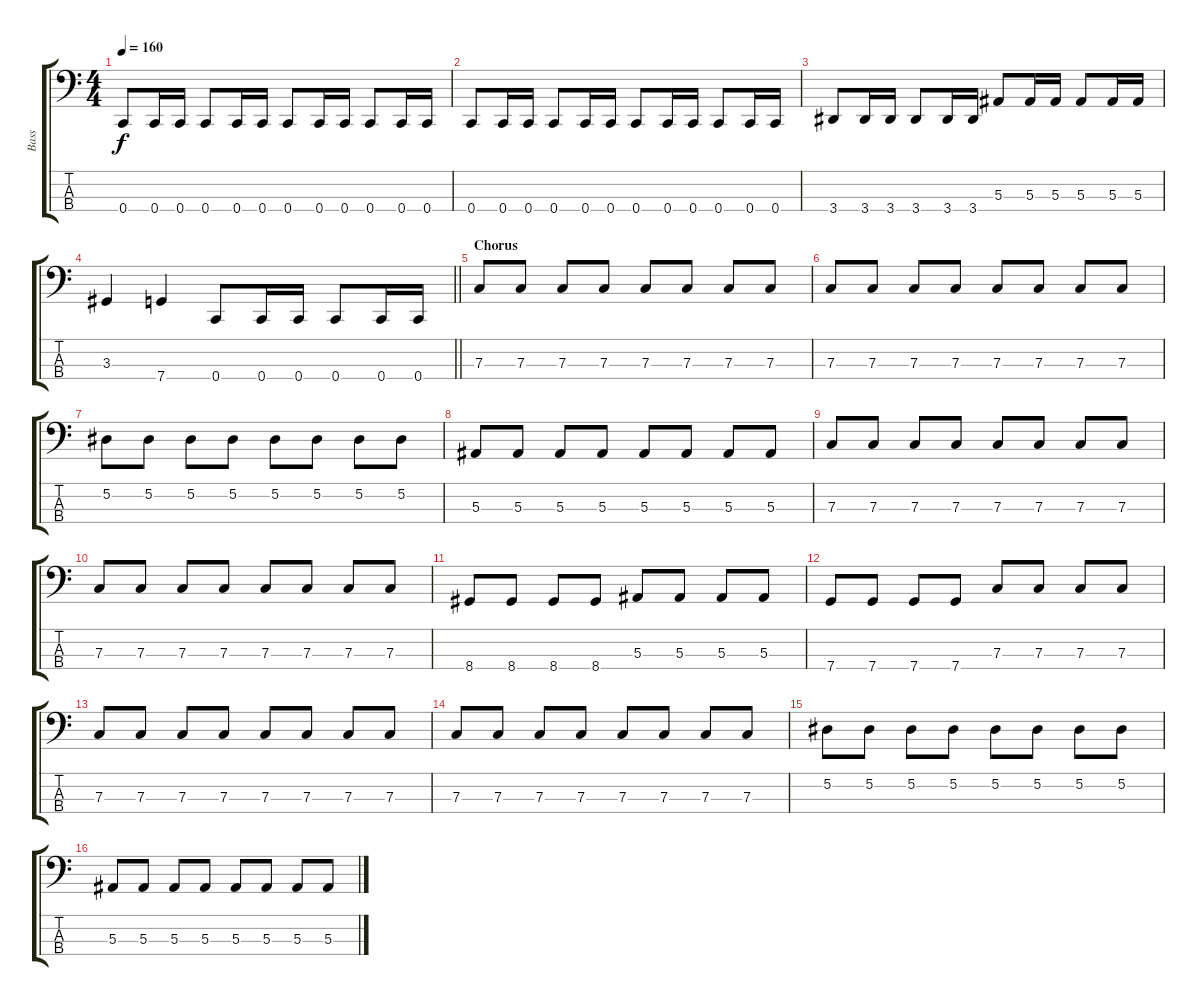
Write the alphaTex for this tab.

\track ("Bass" "Bass") {instrument electricbasspick}
\staff {score tabs}
\tuning (Eb2 Bb1 F1 C1) {hide}
\ts (4 4)
\tempo 160
\clef f4
\ks c
0.4.8{dy f} 0.4.16 0.4.16 0.4.8 0.4.16 0.4.16 0.4.8 0.4.16 0.4.16 0.4.8 0.4.16 0.4.16 |
0.4.8 0.4.16 0.4.16 0.4.8 0.4.16 0.4.16 0.4.8 0.4.16 0.4.16 0.4.8 0.4.16 0.4.16 |
3.4.8 3.4.16 3.4.16 3.4.8 3.4.16 3.4.16 5.3.8 5.3.16 5.3.16 5.3.8 5.3.16 5.3.16 |
\barLineRight lightlight
3.3.4 7.4.4 0.4.8 0.4.16 0.4.16 0.4.8 0.4.16 0.4.16 |
\section ("" "Chorus")
7.3.8 7.3.8 7.3.8 7.3.8 7.3.8 7.3.8 7.3.8 7.3.8 |
7.3.8 7.3.8 7.3.8 7.3.8 7.3.8 7.3.8 7.3.8 7.3.8 |
5.2.8 5.2.8 5.2.8 5.2.8 5.2.8 5.2.8 5.2.8 5.2.8 |
5.3.8 5.3.8 5.3.8 5.3.8 5.3.8 5.3.8 5.3.8 5.3.8 |
7.3.8 7.3.8 7.3.8 7.3.8 7.3.8 7.3.8 7.3.8 7.3.8 |
7.3.8 7.3.8 7.3.8 7.3.8 7.3.8 7.3.8 7.3.8 7.3.8 |
8.4.8 8.4.8 8.4.8 8.4.8 5.3.8 5.3.8 5.3.8 5.3.8 |
7.4.8 7.4.8 7.4.8 7.4.8 7.3.8 7.3.8 7.3.8 7.3.8 |
7.3.8 7.3.8 7.3.8 7.3.8 7.3.8 7.3.8 7.3.8 7.3.8 |
7.3.8 7.3.8 7.3.8 7.3.8 7.3.8 7.3.8 7.3.8 7.3.8 |
5.2.8 5.2.8 5.2.8 5.2.8 5.2.8 5.2.8 5.2.8 5.2.8 |
5.3.8 5.3.8 5.3.8 5.3.8 5.3.8 5.3.8 5.3.8 5.3.8
